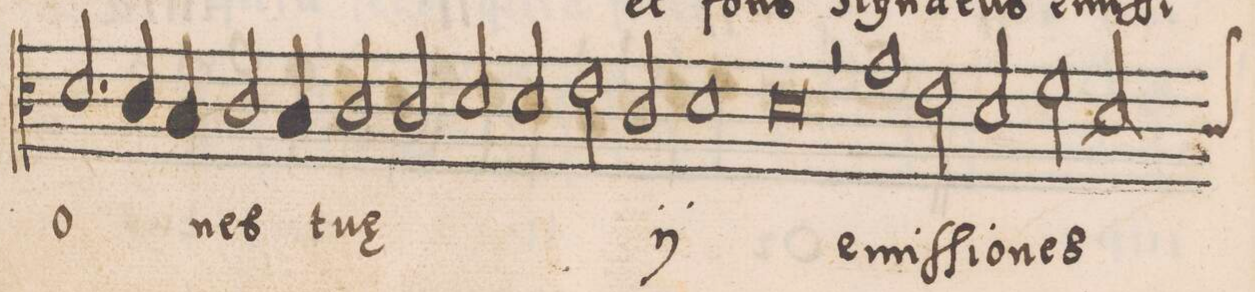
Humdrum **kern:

**kern	**text
*I"CANTVS	*
*clefC3	*
*k[]	*
*met(C)	*
*M2/1	*
2.d/	-o-
4c/	.
4B/	.
2c/	-nes
4B/	tu-
=23-	=23-
2c/	-ę
*	*ij
2c/	e-
2d/	-miſ-
2d/	-ſi-
=24-	=24-
2e\	-o-
2c/	-nes
1d	tu-
=25-	=25-
0d	-ę
*	*Xij
=26-	=26-
2r	.
1g	e-
2e\	-miſ-
=27-	=27-
2d/	-ſi-
2f\	-o-
*custos:c	*
2c/	-nes
*-	*-
